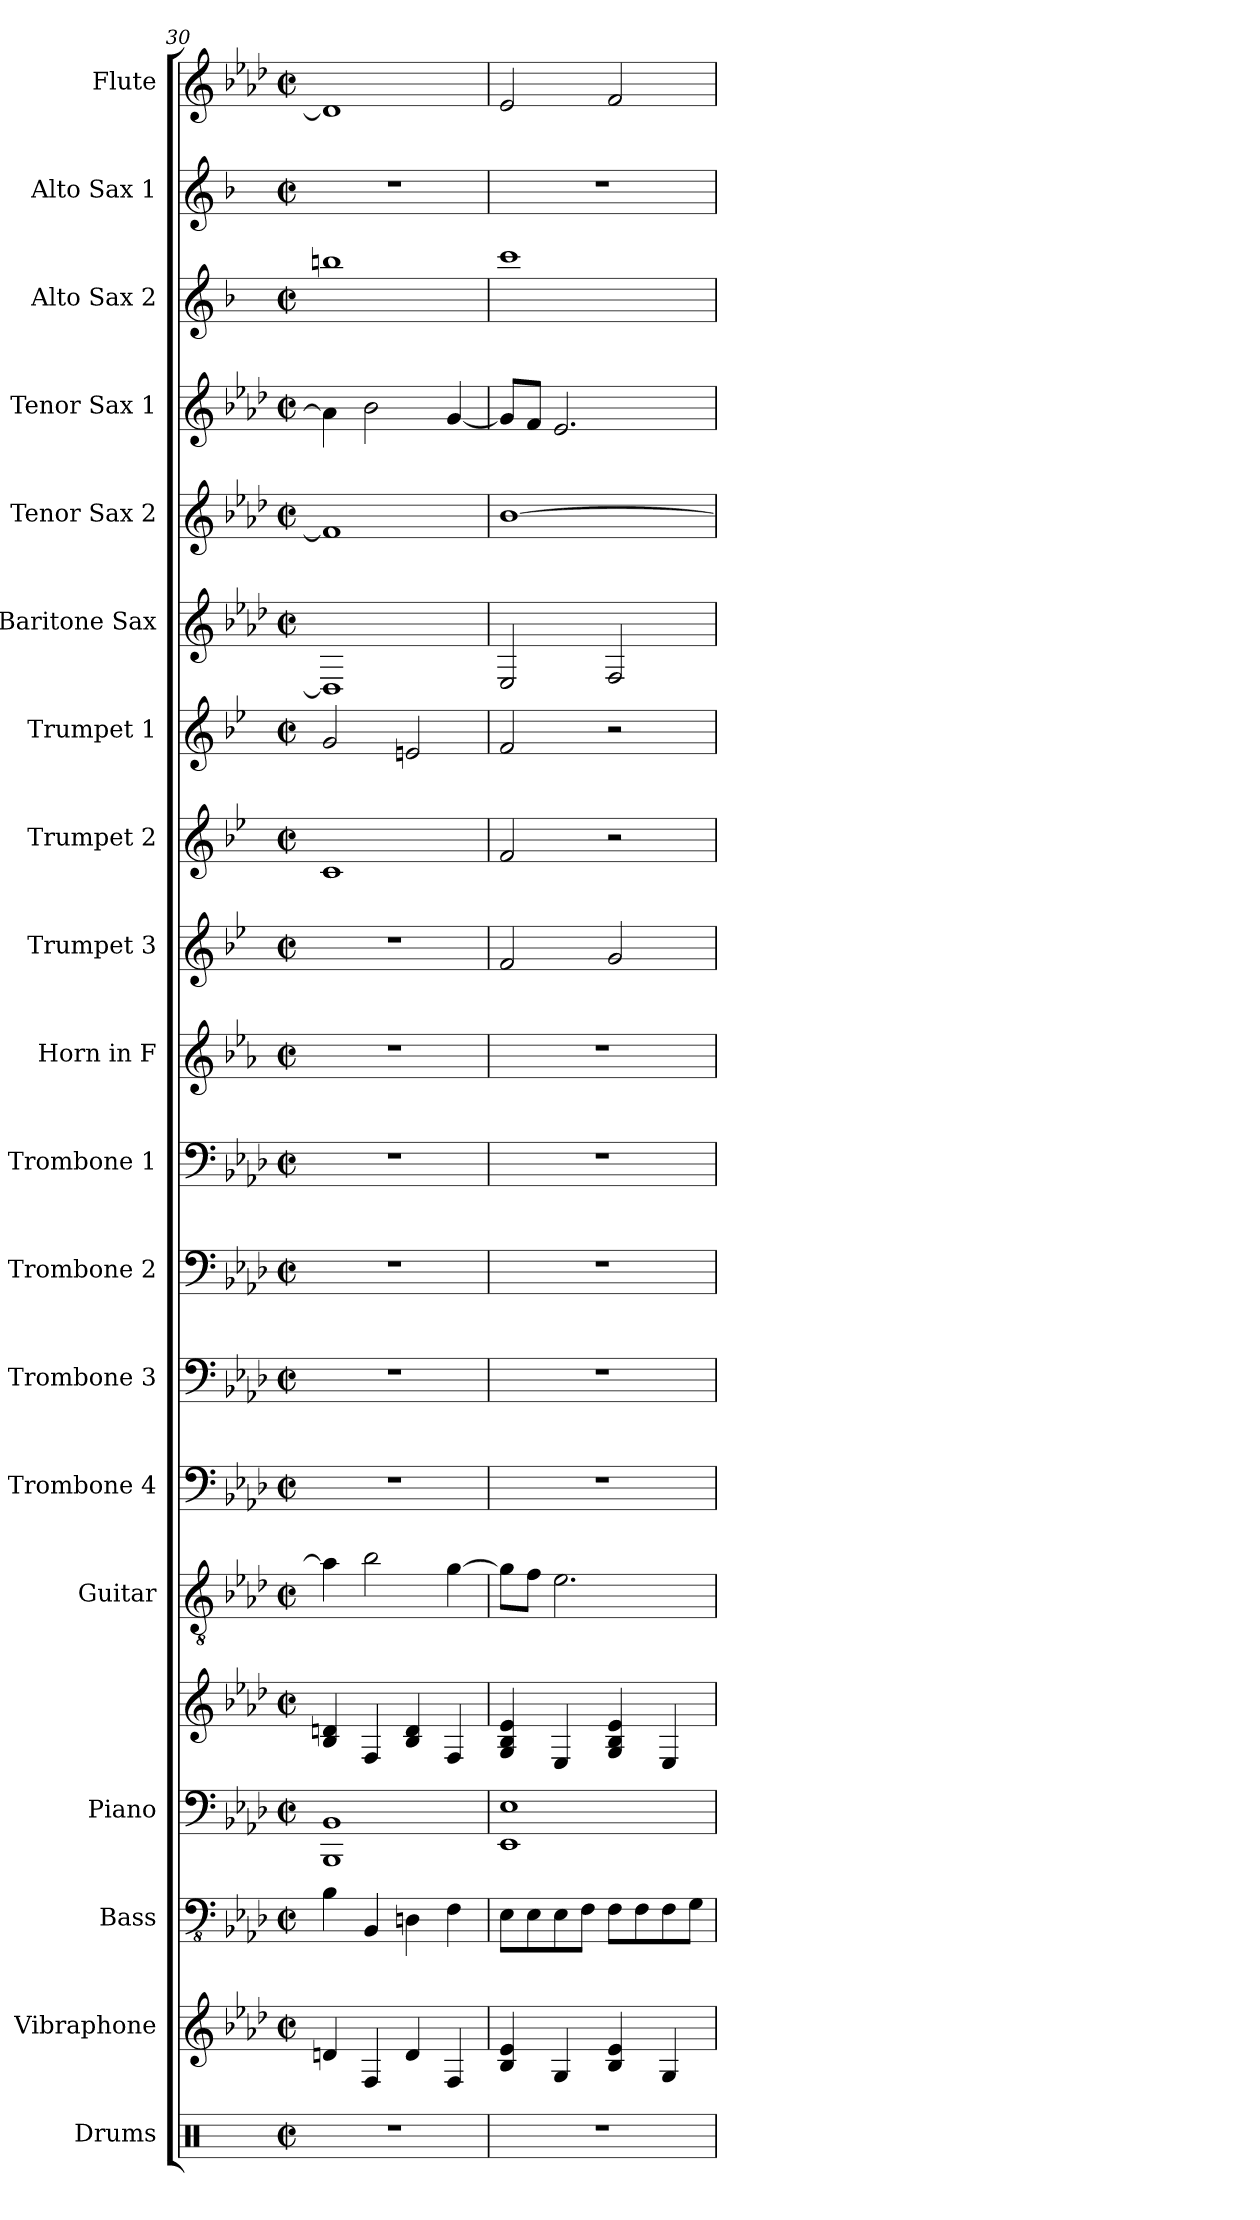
**kern	**kern	**kern	**kern	**kern	**kern	**kern	**kern	**kern	**kern	**kern	**kern	**kern	**kern	**kern	**kern	**kern	**kern	**kern	**kern
*part19	*part18	*part17	*part16	*part16	*part15	*part14	*part13	*part12	*part11	*part10	*part9	*part8	*part7	*part6	*part5	*part4	*part3	*part2	*part1
*staff20	*staff19	*staff18	*staff17	*staff16	*staff15	*staff14	*staff13	*staff12	*staff11	*staff10	*staff9	*staff8	*staff7	*staff6	*staff5	*staff4	*staff3	*staff2	*staff1
*I"Drums	*I"Vibraphone	*I"Bass	*I"Piano	*	*I"Guitar	*I"Trombone 4	*I"Trombone 3	*I"Trombone 2	*I"Trombone 1	*I"Horn in F	*I"Trumpet 3	*I"Trumpet 2	*I"Trumpet 1	*I"Baritone Sax	*I"Tenor Sax 2	*I"Tenor Sax 1	*I"Alto Sax 2	*I"Alto Sax 1	*I"Flute
*I'Drums	*I'Vib.	*I'Bass	*I'Piano	*	*I'Gtr.	*I'Tbn. 4	*I'Tbn. 3	*I'Tbn. 2	*I'Tbn. 1	*	*I'Tpt. 3	*I'Tpt. 2	*I'Tpt. 1	*I'Bari	*I'Tenor 2	*I'Tenor 1	*I'Alto 2	*I'Alto 1	*I'Fl.
*clefX	*clefG2	*clefFv4	*clefF4	*clefG2	*clefGv2	*clefF4	*clefF4	*clefF4	*clefF4	*clefG2	*clefG2	*clefG2	*clefG2	*clefG2	*clefG2	*clefG2	*clefG2	*clefG2	*clefG2
*	*	*	*	*	*	*	*	*	*	*ITrd4c7	*ITrd1c2	*ITrd1c2	*ITrd1c2	*ITrd12c21	*ITrd8c14	*ITrd8c14	*ITrd5c9	*ITrd5c9	*
*k[]	*k[b-e-a-d-]	*k[b-e-a-d-]	*k[b-e-a-d-]	*k[b-e-a-d-]	*k[b-e-a-d-]	*k[b-e-a-d-]	*k[b-e-a-d-]	*k[b-e-a-d-]	*k[b-e-a-d-]	*k[b-e-a-d-]	*k[b-e-a-d-]	*k[b-e-a-d-]	*k[b-e-a-d-]	*k[b-e-a-d-]	*k[b-e-a-d-]	*k[b-e-a-d-]	*k[b-e-a-d-]	*k[b-e-a-d-]	*k[b-e-a-d-]
*M2/2	*M2/2	*M2/2	*M2/2	*M2/2	*M2/2	*M2/2	*M2/2	*M2/2	*M2/2	*M2/2	*M2/2	*M2/2	*M2/2	*M2/2	*M2/2	*M2/2	*M2/2	*M2/2	*M2/2
*met(c|)	*met(c|)	*met(c|)	*met(c|)	*met(c|)	*met(c|)	*met(c|)	*met(c|)	*met(c|)	*met(c|)	*met(c|)	*met(c|)	*met(c|)	*met(c|)	*met(c|)	*met(c|)	*met(c|)	*met(c|)	*met(c|)	*met(c|)
=30	=30	=30	=30	=30	=30	=30	=30	=30	=30	=30	=30	=30	=30	=30	=30	=30	=30	=30	=30
1r	4dn/	4BB-\	1BBB- 1BB-	4B-/ 4dn/	4a-\]	1r	1r	1r	1r	1r	1r	1B-	2f/	1DDn]	1F]	4A-\]	1ddn	1r	1d]
.	4F/	4BBB-/	.	4F/	2b-\	.	.	.	.	.	.	.	.	.	.	2B-\	.	.	.
.	4d/	4DDn\	.	4B-/ 4d/	.	.	.	.	.	.	.	.	2dn/	.	.	.	.	.	.
.	4F/	4FF\	.	4F/	[4g\	.	.	.	.	.	.	.	.	.	.	[4G/	.	.	.
=31	=31	=31	=31	=31	=31	=31	=31	=31	=31	=31	=31	=31	=31	=31	=31	=31	=31	=31	=31
1r	4B-/ 4e-/	8EE-\L	1EE- 1E-	4G/ 4B-/ 4e-/	8g\L]	1r	1r	1r	1r	1r	2e-/	2e-/	2e-/	2EE-/	[1B-	8G/L]	1ee-	1r	2e-/
.	.	8EE-\	.	.	8f\J	.	.	.	.	.	.	.	.	.	.	8F/J	.	.	.
.	4G/	8EE-\	.	4E-/	2.e-\	.	.	.	.	.	.	.	.	.	.	2.E-/	.	.	.
.	.	8FF\J	.	.	.	.	.	.	.	.	.	.	.	.	.	.	.	.	.
.	4B-/ 4e-/	8FF\L	.	4G/ 4B-/ 4e-/	.	.	.	.	.	.	2f/	2r	2r	2FF/	.	.	.	.	2f/
.	.	8FF\	.	.	.	.	.	.	.	.	.	.	.	.	.	.	.	.	.
.	4G/	8FF\	.	4E-/	.	.	.	.	.	.	.	.	.	.	.	.	.	.	.
.	.	8GG\J	.	.	.	.	.	.	.	.	.	.	.	.	.	.	.	.	.
=	=	=	=	=	=	=	=	=	=	=	=	=	=	=	=	=	=	=	=
*-	*-	*-	*-	*-	*-	*-	*-	*-	*-	*-	*-	*-	*-	*-	*-	*-	*-	*-	*-
